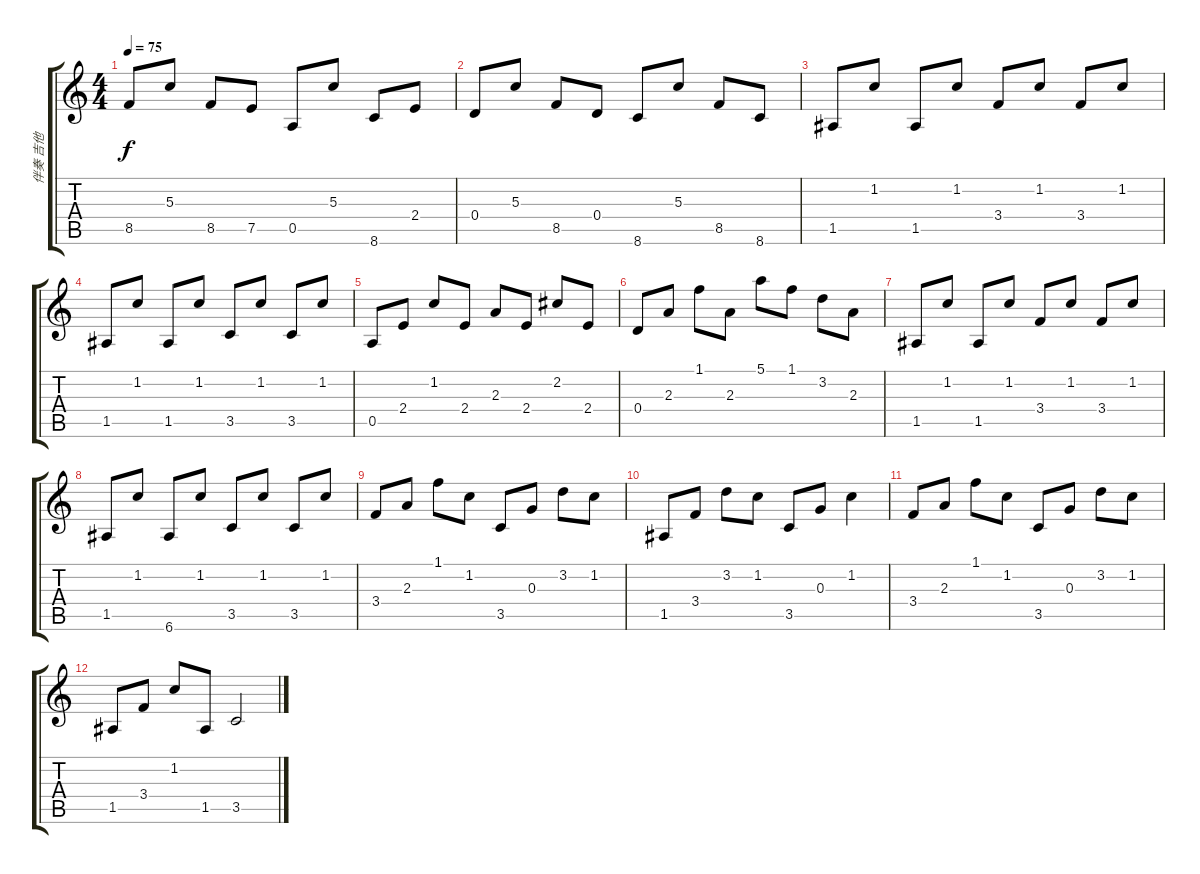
\track ("伴奏 吉他" "伴奏 吉他") {instrument acousticguitarsteel}
\staff {score tabs}
\tuning (E4 B3 G3 D3 A2 E2) {hide}
\ts (4 4)
\tempo 75
\clef g2
\ks c
8.5.8{dy f} 5.3.8 8.5.8 7.5.8 0.5.8 5.3.8 8.6.8 2.4.8 |
0.4.8 5.3.8 8.5.8 0.4.8 8.6.8 5.3.8 8.5.8 8.6.8 |
1.5.8 1.2.8 1.5.8 1.2.8 3.4.8 1.2.8 3.4.8 1.2.8 |
1.5.8 1.2.8 1.5.8 1.2.8 3.5.8 1.2.8 3.5.8 1.2.8 |
0.5.8 2.4.8 1.2.8 2.4.8 2.3.8 2.4.8 2.2.8 2.4.8 |
0.4.8 2.3.8 1.1.8 2.3.8 5.1.8 1.1.8 3.2.8 2.3.8 |
1.5.8 1.2.8 1.5.8 1.2.8 3.4.8 1.2.8 3.4.8 1.2.8 |
1.5.8 1.2.8 6.6.8 1.2.8 3.5.8 1.2.8 3.5.8 1.2.8 |
3.4.8 2.3.8 1.1.8 1.2.8 3.5.8 0.3.8 3.2.8 1.2.8 |
1.5.8 3.4.8 3.2.8 1.2.8 3.5.8 0.3.8 1.2.4 |
3.4.8 2.3.8 1.1.8 1.2.8 3.5.8 0.3.8 3.2.8 1.2.8 |
1.5.8 3.4.8 1.2.8 1.5.8 3.5.2
